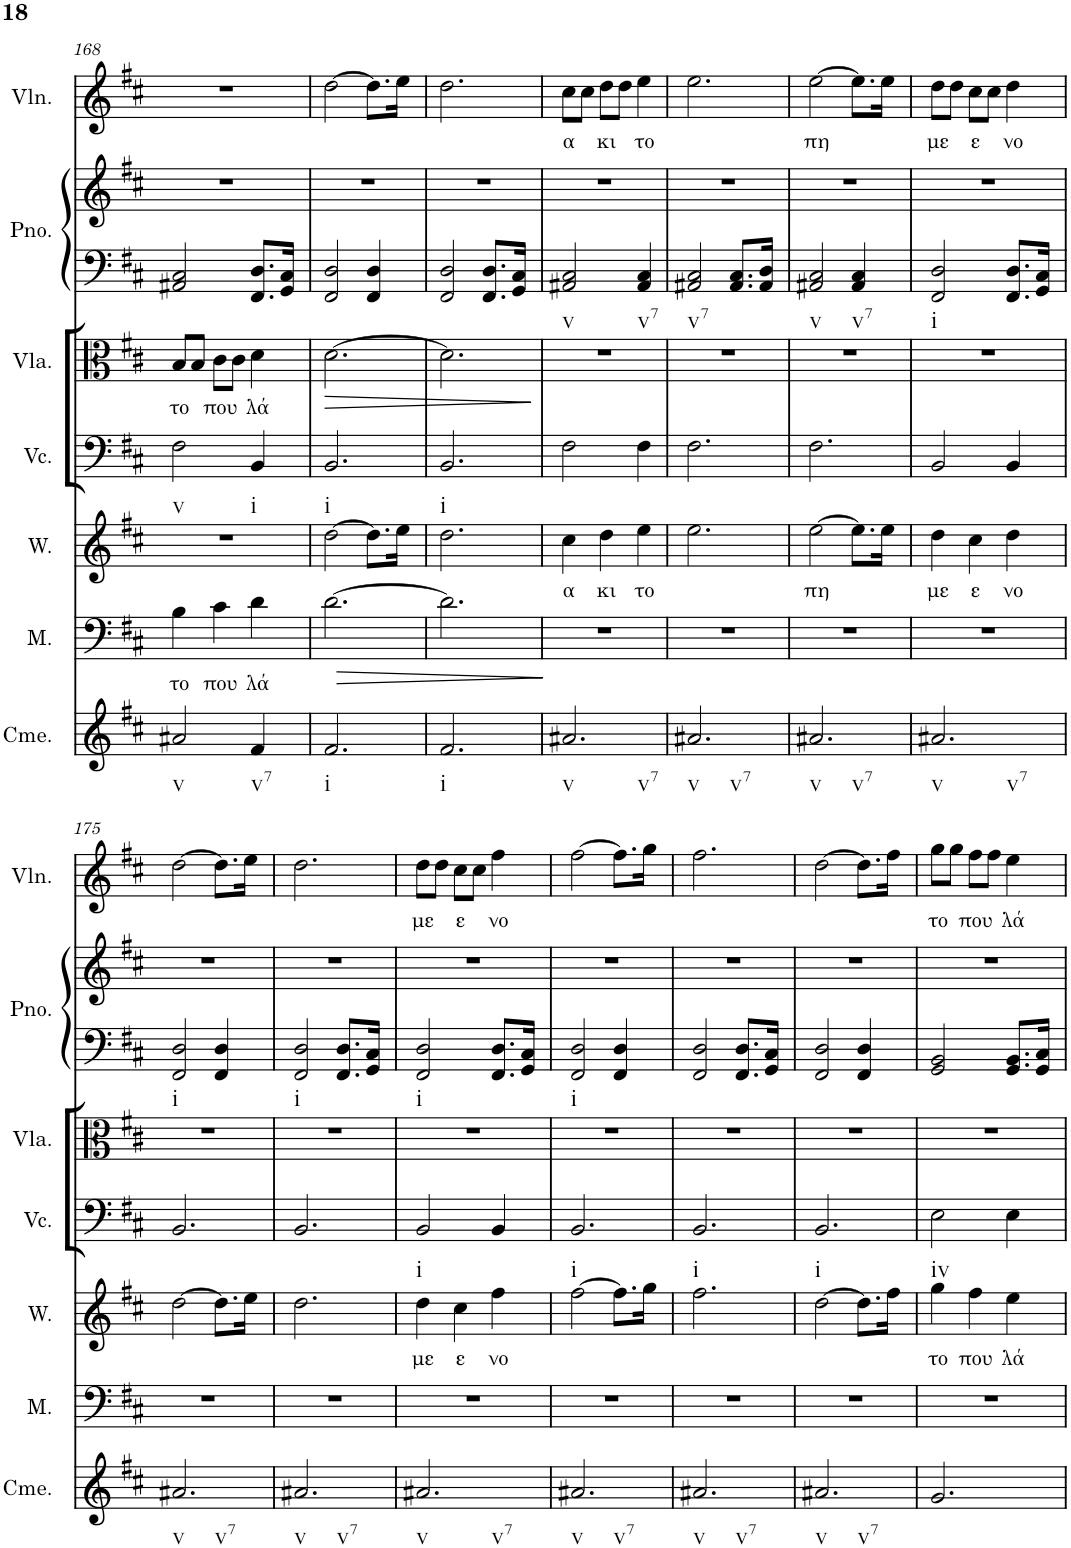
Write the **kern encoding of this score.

**kern	**kern	**text	**dynam	**kern	**text	**kern	**kern	**text	**dynam	**kern	**kern	**kern	**text
*part7	*part6	*part6	*part6	*part5	*part5	*part4	*part3	*part3	*part3	*part2	*part2	*part1	*part1
*staff8	*staff7	*staff7	*staff7	*staff6	*staff6	*staff5	*staff4	*staff4	*staff4	*staff3	*staff2	*staff1	*staff1
*I"Chimes	*I"Men	*	*	*I"Women	*	*I"Violoncello	*I"Viola	*	*	*I"Grand Piano	*	*I"Violin	*
*I'Cme.	*I'M.	*	*	*I'W.	*	*I'Vc.	*I'Vla.	*	*	*I'Pno.	*	*I'Vln.	*
!!LO:PB:g=z
*clefG2	*clefF4	*	*	*clefG2	*	*clefF4	*clefC3	*	*	*clefF4	*clefG2	*clefG2	*
*k[f#c#]	*k[f#c#]	*	*	*k[f#c#]	*	*k[f#c#]	*k[f#c#]	*	*	*k[f#c#]	*k[f#c#]	*k[f#c#]	*
*M3/4	*M3/4	*	*	*M3/4	*	*M3/4	*M3/4	*	*	*M3/4	*M3/4	*M3/4	*
=168	=168	=168	=168	=168	=168	=168	=168	=168	=168	=168	=168	=168	=168
!	!	!	!	!	!	!LO:TX:b:t=v	!	!	!	!	!	!	!
!LO:TX:b:t=v	!	!	!	!	!	!	!	!	!	!	!	!	!
!	!	!LO:LY:b	!	!	!	!	!	!LO:LY:b	!	!	!	!	!
2a#X/	4B\	το	.	2.r	.	2F#\	8B/L	το	.	2AA#X/ 2C#/	2.r	2.r	.
.	.	.	.	.	.	.	8B/J	.	.	.	.	.	.
!	!	!LO:LY:b	!	!	!	!	!	!LO:LY:b	!	!	!	!	!
.	4c#\	που	.	.	.	.	8c#\L	που	.	.	.	.	.
.	.	.	.	.	.	.	8c#\J	.	.	.	.	.	.
!	!	!	!	!	!	!LO:TX:b:t=i	!	!	!	!	!	!	!
!LO:TX:b:t=v7	!	!	!	!	!	!	!	!	!	!	!	!	!
!	!	!LO:LY:b	!	!	!	!	!	!LO:LY:b	!	!	!	!	!
4f#/	4d\	λά	.	.	.	4BB/	4d\	λά	.	8.FF#/ 8.D/L	.	.	.
.	.	.	.	.	.	.	.	.	.	16GG/ 16C#/Jk	.	.	.
=169	=169	=169	=169	=169	=169	=169	=169	=169	=169	=169	=169	=169	=169
!	!	!	!	!	!	!LO:TX:b:t=i	!	!	!	!	!	!	!
!LO:TX:b:t=i	!	!	!	!	!	!	!	!	!	!	!	!	!
!	!	!	!	!	!	!	!	!	!LO:HP:b	!	!	!	!
2.f#/	[2.d\	.	.	[2dd\	.	2.BB/	[2.d\	.	>	2FF#/ 2D/	2.r	[2dd\	.
.	.	.	.	8.dd\L]	.	.	.	.	.	4FF#/ 4D/	.	8.dd\L]	.
.	.	.	.	16ee\Jk	.	.	.	.	.	.	.	16ee\Jk	.
=170	=170	=170	=170	=170	=170	=170	=170	=170	=170	=170	=170	=170	=170
!	!	!	!	!	!	!LO:TX:b:t=i	!	!	!	!	!	!	!
!LO:TX:b:t=i	!	!	!	!	!	!	!	!	!	!	!	!	!
!	!	!	!LO:HP:b	!	!	!	!	!	!	!	!	!	!
2.f#/	2.d\]	.	>	2.dd\	.	2.BB/	2.d\]	.	.	2FF#/ 2D/	2.r	2.dd\	.
.	.	.	.	.	.	.	.	.	.	8.FF#/ 8.D/L	.	.	.
.	.	.	.	.	.	.	.	.	.	16GG/ 16C#/Jk	.	.	.
.	.	.	.	.	.	.	.	.	]	.	.	.	.
=171	=171	=171	=171	=171	=171	=171	=171	=171	=171	=171	=171	=171	=171
!LO:TX:b:t=v	!	!	!	!	!	!	!	!	!	!	!	!	!
!LO:TX:b:t=v7	!	!	!	!	!	!	!	!	!	!	!	!	!
!	!	!	!	!	!LO:LY:b	!	!	!	!	!	!	!	!LO:LY:b
2.a#X/	2.r	.	.	4cc#\	α	2F#\	2.r	.	.	2AA#X/ 2C#/	2.r	8cc#\L	α
.	.	.	.	.	.	.	.	.	.	.	.	8cc#\J	.
!	!	!	!	!	!LO:LY:b	!	!	!	!	!	!	!	!LO:LY:b
.	.	.	.	4dd\	κι	.	.	.	.	.	.	8dd\L	κι
.	.	.	.	.	.	.	.	.	.	.	.	8dd\J	.
!	!	!	!	!	!LO:LY:b	!	!	!	!	!	!	!	!LO:LY:b
.	.	.	.	4ee\	το	4F#\	.	.	.	4AA#/ 4C#/	.	4ee\	το
.	.	.	]	.	.	.	.	.	.	.	.	.	.
=172	=172	=172	=172	=172	=172	=172	=172	=172	=172	=172	=172	=172	=172
!LO:TX:b:t=v	!	!	!	!	!	!	!	!	!	!	!	!	!
!LO:TX:b:t=v7	!	!	!	!	!	!	!	!	!	!	!	!	!
2.a#X/	2.r	.	.	2.ee\	.	2.F#\	2.r	.	.	2AA#X/ 2C#/	2.r	2.ee\	.
.	.	.	.	.	.	.	.	.	.	8.AA#/ 8.C#/L	.	.	.
.	.	.	.	.	.	.	.	.	.	16AA#/ 16D/Jk	.	.	.
=173	=173	=173	=173	=173	=173	=173	=173	=173	=173	=173	=173	=173	=173
!LO:TX:b:t=v	!	!	!	!	!	!	!	!	!	!	!	!	!
!LO:TX:b:t=v7	!	!	!	!	!	!	!	!	!	!	!	!	!
!	!	!	!	!	!LO:LY:b	!	!	!	!	!	!	!	!LO:LY:b
2.a#X/	2.r	.	.	[2ee\	πη	2.F#\	2.r	.	.	2AA#X/ 2C#/	2.r	[2ee\	πη
.	.	.	.	8.ee\L]	.	.	.	.	.	4AA#/ 4C#/	.	8.ee\L]	.
.	.	.	.	16ee\Jk	.	.	.	.	.	.	.	16ee\Jk	.
=174	=174	=174	=174	=174	=174	=174	=174	=174	=174	=174	=174	=174	=174
!LO:TX:b:t=v	!	!	!	!	!	!	!	!	!	!	!	!	!
!LO:TX:b:t=v7	!	!	!	!	!	!	!	!	!	!	!	!	!
!	!	!	!	!	!LO:LY:b	!	!	!	!	!	!	!	!LO:LY:b
2.a#X/	2.r	.	.	4dd\	με	2BB/	2.r	.	.	2FF#/ 2D/	2.r	8dd\L	με
.	.	.	.	.	.	.	.	.	.	.	.	8dd\J	.
!	!	!	!	!	!LO:LY:b	!	!	!	!	!	!	!	!LO:LY:b
.	.	.	.	4cc#\	ε	.	.	.	.	.	.	8cc#\L	ε
.	.	.	.	.	.	.	.	.	.	.	.	8cc#\J	.
!	!	!	!	!	!LO:LY:b	!	!	!	!	!	!	!	!LO:LY:b
.	.	.	.	4dd\	νο	4BB/	.	.	.	8.FF#/ 8.D/L	.	4dd\	νο
.	.	.	.	.	.	.	.	.	.	16GG/ 16C#/Jk	.	.	.
!!LO:LB:g=z
=175	=175	=175	=175	=175	=175	=175	=175	=175	=175	=175	=175	=175	=175
!LO:TX:b:t=v	!	!	!	!	!	!	!	!	!	!	!	!	!
!LO:TX:b:t=v7	!	!	!	!	!	!	!	!	!	!	!	!	!
2.a#X/	2.r	.	.	[2dd\	.	2.BB/	2.r	.	.	2FF#/ 2D/	2.r	[2dd\	.
.	.	.	.	8.dd\L]	.	.	.	.	.	4FF#/ 4D/	.	8.dd\L]	.
.	.	.	.	16ee\Jk	.	.	.	.	.	.	.	16ee\Jk	.
=176	=176	=176	=176	=176	=176	=176	=176	=176	=176	=176	=176	=176	=176
!LO:TX:b:t=v	!	!	!	!	!	!	!	!	!	!	!	!	!
!LO:TX:b:t=v7	!	!	!	!	!	!	!	!	!	!	!	!	!
2.a#X/	2.r	.	.	2.dd\	.	2.BB/	2.r	.	.	2FF#/ 2D/	2.r	2.dd\	.
.	.	.	.	.	.	.	.	.	.	8.FF#/ 8.D/L	.	.	.
.	.	.	.	.	.	.	.	.	.	16GG/ 16C#/Jk	.	.	.
=177	=177	=177	=177	=177	=177	=177	=177	=177	=177	=177	=177	=177	=177
!	!	!	!	!	!	!LO:TX:b:t=i	!	!	!	!	!	!	!
!LO:TX:b:t=v	!	!	!	!	!	!	!	!	!	!	!	!	!
!LO:TX:b:t=v7	!	!	!	!	!	!	!	!	!	!	!	!	!
!	!	!	!	!	!LO:LY:b	!	!	!	!	!	!	!	!LO:LY:b
2.a#X/	2.r	.	.	4dd\	με	2BB/	2.r	.	.	2FF#/ 2D/	2.r	8dd\L	με
.	.	.	.	.	.	.	.	.	.	.	.	8dd\J	.
!	!	!	!	!	!LO:LY:b	!	!	!	!	!	!	!	!LO:LY:b
.	.	.	.	4cc#\	ε	.	.	.	.	.	.	8cc#\L	ε
.	.	.	.	.	.	.	.	.	.	.	.	8cc#\J	.
!	!	!	!	!	!LO:LY:b	!	!	!	!	!	!	!	!LO:LY:b
.	.	.	.	4ff#\	νο	4BB/	.	.	.	8.FF#/ 8.D/L	.	4ff#\	νο
.	.	.	.	.	.	.	.	.	.	16GG/ 16C#/Jk	.	.	.
=178	=178	=178	=178	=178	=178	=178	=178	=178	=178	=178	=178	=178	=178
!	!	!	!	!	!	!LO:TX:b:t=i	!	!	!	!	!	!	!
!LO:TX:b:t=v	!	!	!	!	!	!	!	!	!	!	!	!	!
!LO:TX:b:t=v7	!	!	!	!	!	!	!	!	!	!	!	!	!
2.a#X/	2.r	.	.	[2ff#\	.	2.BB/	2.r	.	.	2FF#/ 2D/	2.r	[2ff#\	.
.	.	.	.	8.ff#\L]	.	.	.	.	.	4FF#/ 4D/	.	8.ff#\L]	.
.	.	.	.	16gg\Jk	.	.	.	.	.	.	.	16gg\Jk	.
=179	=179	=179	=179	=179	=179	=179	=179	=179	=179	=179	=179	=179	=179
!	!	!	!	!	!	!LO:TX:b:t=i	!	!	!	!	!	!	!
!LO:TX:b:t=v	!	!	!	!	!	!	!	!	!	!	!	!	!
!LO:TX:b:t=v7	!	!	!	!	!	!	!	!	!	!	!	!	!
2.a#X/	2.r	.	.	2.ff#\	.	2.BB/	2.r	.	.	2FF#/ 2D/	2.r	2.ff#\	.
.	.	.	.	.	.	.	.	.	.	8.FF#/ 8.D/L	.	.	.
.	.	.	.	.	.	.	.	.	.	16GG/ 16C#/Jk	.	.	.
=180	=180	=180	=180	=180	=180	=180	=180	=180	=180	=180	=180	=180	=180
!	!	!	!	!	!	!LO:TX:b:t=i	!	!	!	!	!	!	!
!LO:TX:b:t=v	!	!	!	!	!	!	!	!	!	!	!	!	!
!LO:TX:b:t=v7	!	!	!	!	!	!	!	!	!	!	!	!	!
2.a#X/	2.r	.	.	[2dd\	.	2.BB/	2.r	.	.	2FF#/ 2D/	2.r	[2dd\	.
.	.	.	.	8.dd\L]	.	.	.	.	.	4FF#/ 4D/	.	8.dd\L]	.
.	.	.	.	16ff#\Jk	.	.	.	.	.	.	.	16ff#\Jk	.
=181	=181	=181	=181	=181	=181	=181	=181	=181	=181	=181	=181	=181	=181
!	!	!	!	!	!	!LO:TX:b:t=iv	!	!	!	!	!	!	!
!	!	!	!	!	!LO:LY:b	!	!	!	!	!	!	!	!LO:LY:b
2.g/	2.r	.	.	4gg\	το	2E\	2.r	.	.	2GG/ 2BB/	2.r	8gg\L	το
.	.	.	.	.	.	.	.	.	.	.	.	8gg\J	.
!	!	!	!	!	!LO:LY:b	!	!	!	!	!	!	!	!LO:LY:b
.	.	.	.	4ff#\	που	.	.	.	.	.	.	8ff#\L	που
.	.	.	.	.	.	.	.	.	.	.	.	8ff#\J	.
!	!	!	!	!	!LO:LY:b	!	!	!	!	!	!	!	!LO:LY:b
.	.	.	.	4ee\	λά	4E\	.	.	.	8.GG/ 8.BB/L	.	4ee\	λά
.	.	.	.	.	.	.	.	.	.	16GG/ 16C#/Jk	.	.	.
=	=	=	=	=	=	=	=	=	=	=	=	=	=
*-	*-	*-	*-	*-	*-	*-	*-	*-	*-	*-	*-	*-	*-
